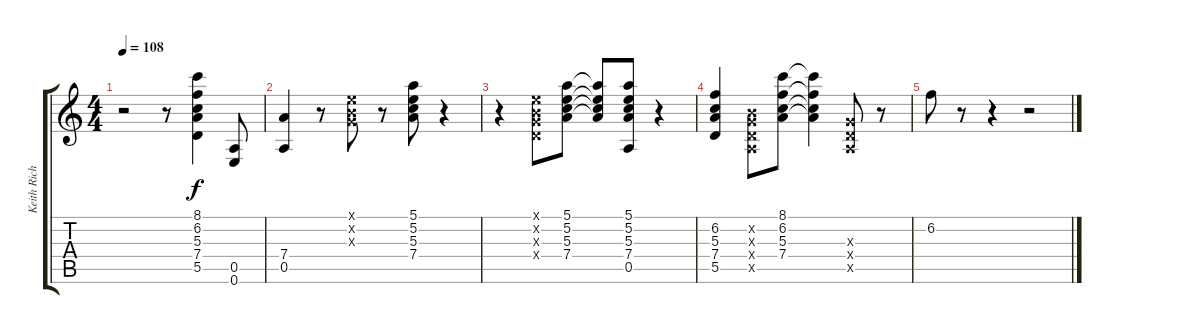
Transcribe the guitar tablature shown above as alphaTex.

\track ("Keith Richards" "Keith Rich") {instrument electricguitarjazz}
\staff {score tabs}
\tuning (E4 B3 G3 D3 A2 E2) {hide}
\ts (4 4)
\tempo 108
\clef g2
\ks c
r.2{dy f} r.8 (8.1 6.2 5.3 7.4 5.5).4 (0.5 0.6).8 |
(7.4 0.5).4 r.8 (0.1{x} 0.2{x} 0.3{x}).8 r.8 (5.1 5.2 5.3 7.4).8 r.4 |
r.4 (0.1{x} 0.2{x} 0.3{x} 0.4{x}).8 (5.1 5.2 5.3 7.4).8 (5.1{t} 5.2{t} 5.3{t} 7.4{t}).8 (5.1 5.2 5.3 7.4 0.5).8 r.4 |
(6.2 5.3 7.4 5.5).4 (0.2{x} 0.3{x} 0.4{x} 0.5{x}).8 (8.1 6.2 5.3 7.4).8 (8.1{t} 6.2{t} 5.3{t} 7.4{t}).4 (0.3{x} 0.4{x} 0.5{x}).8 r.8 |
6.2.8 r.8 r.4 r.2
